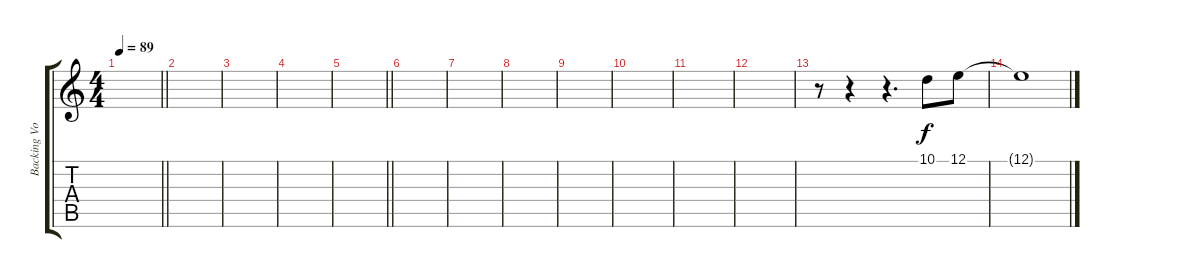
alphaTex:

\track ("Backing Vocals" "Backing Vo") {instrument lead1square}
\staff {score tabs}
\tuning (E4 B3 G3 D3 A2 E2) {hide}
\ts (4 4)
\tempo 89
\clef g2
\barLineRight lightlight
\ks c
|
|
|
|
\barLineRight lightlight
|
|
|
|
|
|
|
|
r.8 r.4 r.4{d} 10.1.8 12.1.8 |
12.1{t}.1
